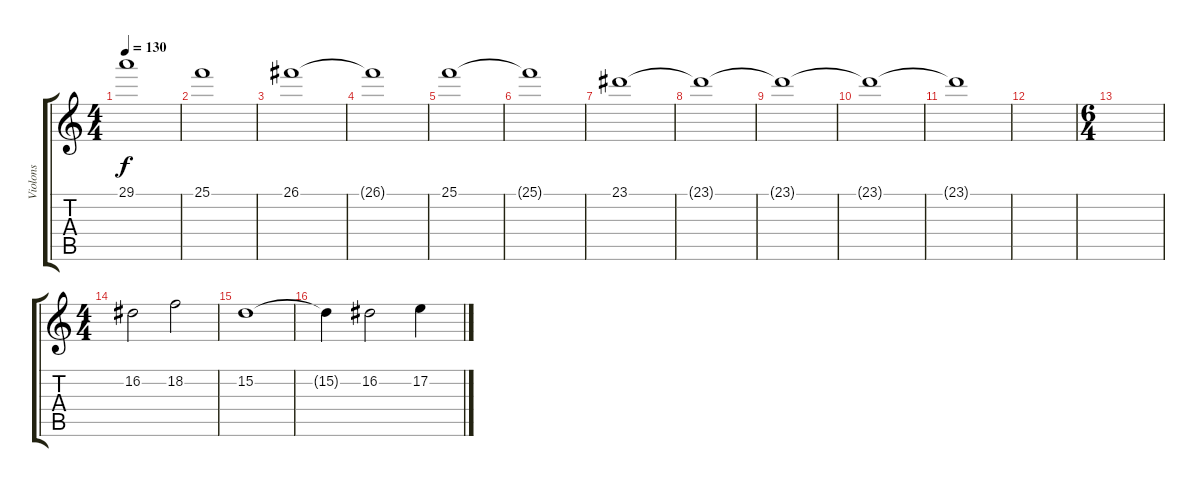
\track ("Violons" "Violons") {instrument stringensemble2}
\staff {score tabs}
\tuning (E4 B3 G3 D3 A2 E2) {hide}
\ts (4 4)
\tempo 130
\clef g2
\ks c
29.1.1{dy f volume 7} |
25.1.1{volume 7} |
26.1.1{volume 7} |
26.1{t}.1 |
25.1.1{volume 7} |
25.1{t}.1 |
23.1.1{volume 5} |
23.1{t}.1 |
23.1{t}.1 |
23.1{t}.1 |
23.1{t}.1{volume 0} |
|
\ts (6 4)
|
\ts (4 4)
16.2.2{instrument stringensemble1} 18.2.2 |
15.2.1 |
15.2{t}.4 16.2.2 17.2.4
